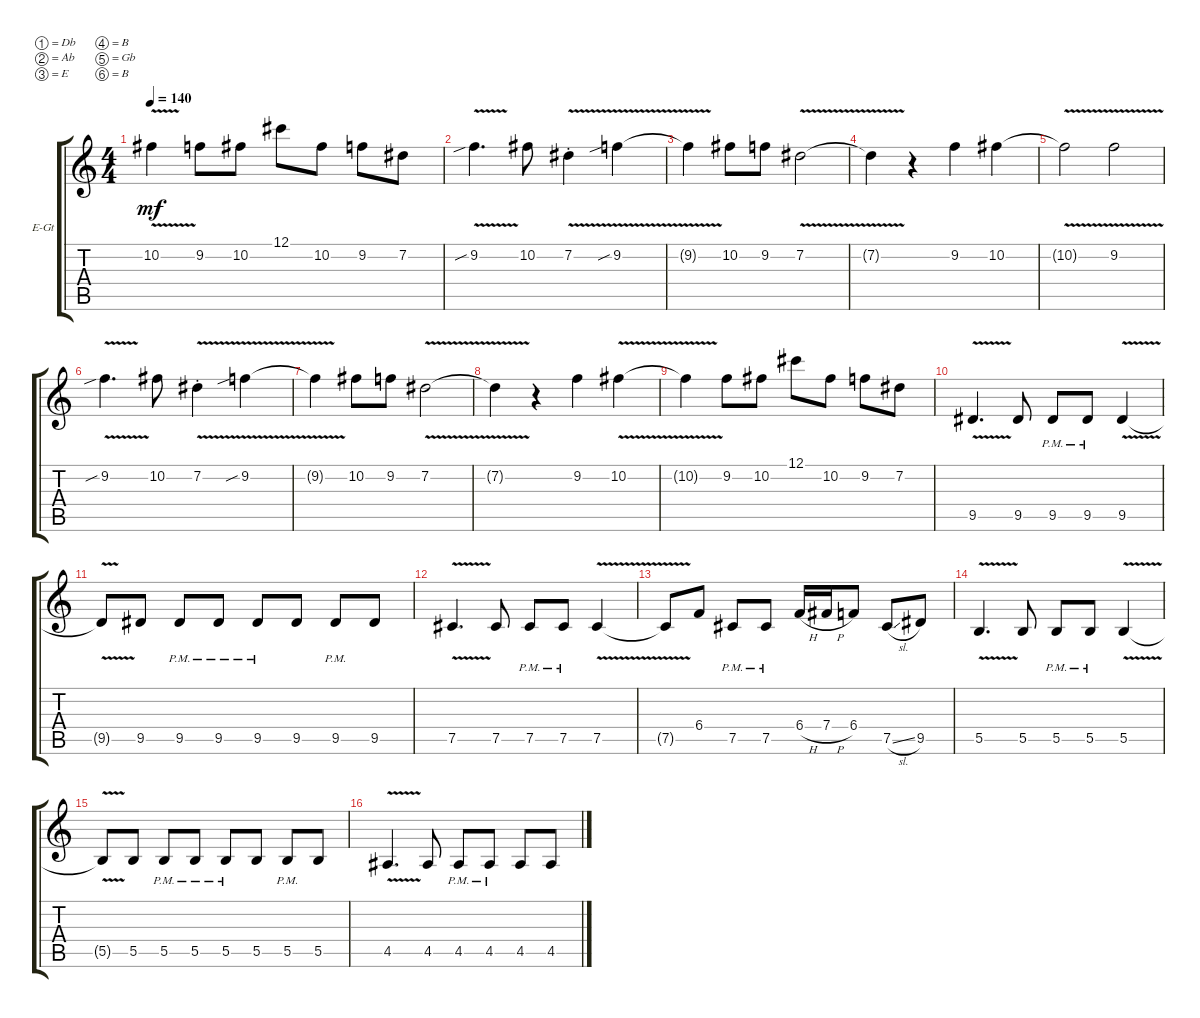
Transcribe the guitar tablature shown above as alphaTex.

\bracketExtendMode groupsimilarinstruments
\firstSystemTrackNameOrientation horizontal
\otherSystemsTrackNameOrientation horizontal
\track ("Lead" "E-Gt") {instrument distortionguitar}
\staff {score tabs}
\tuning (Db4 Ab3 E3 B2 Gb2 B1)
\ts (4 4)
\tempo 140
\clef g2
\ks c
10.2{v t}.4{dy mf} 9.2.8 10.2.8 12.1.8 10.2.8 9.2.8 7.2.8 |
9.2{v sib}.4{d} 10.2.8 7.2{v st}.4 9.2{v sib}.4 |
9.2{v t}.4 10.2.8 9.2.8 7.2{v}.2 |
7.2{t}.4 r.4 9.2.4 10.2.4 |
10.2{v t}.2 9.2{v}.2 |
9.2{v sib}.4{d} 10.2.8 7.2{v st}.4 9.2{v sib}.4 |
9.2{v t}.4 10.2.8 9.2.8 7.2{v}.2 |
7.2{t}.4 r.4 9.2.4 10.2{v}.4 |
10.2{v t}.4 9.2.8 10.2.8 12.1.8 10.2.8 9.2.8 7.2.8 |
9.5{v}.4{d} 9.5.8 9.5{pm}.8 9.5{pm}.8 9.5{v}.4 |
9.5{v t}.8 9.5.8 9.5{pm}.8 9.5{pm}.8 9.5{pm}.8 9.5.8 9.5{pm}.8 9.5.8 |
7.5{v}.4{d} 7.5.8 7.5{pm}.8 7.5{pm}.8 7.5{v}.4 |
7.5{v t}.8 6.4.8 7.5{pm}.8 7.5{pm}.8 6.4{h}.16 7.4{h}.16 6.4.8 7.5{sl}.8 9.5.8 |
5.5{v}.4{d} 5.5.8 5.5{pm}.8 5.5{pm}.8 5.5{v}.4 |
5.5{v t}.8 5.5.8 5.5{pm}.8 5.5{pm}.8 5.5{pm}.8 5.5.8 5.5{pm}.8 5.5.8 |
4.5{v}.4{d} 4.5.8 4.5{pm}.8 4.5{pm}.8 4.5.8 4.5.8
